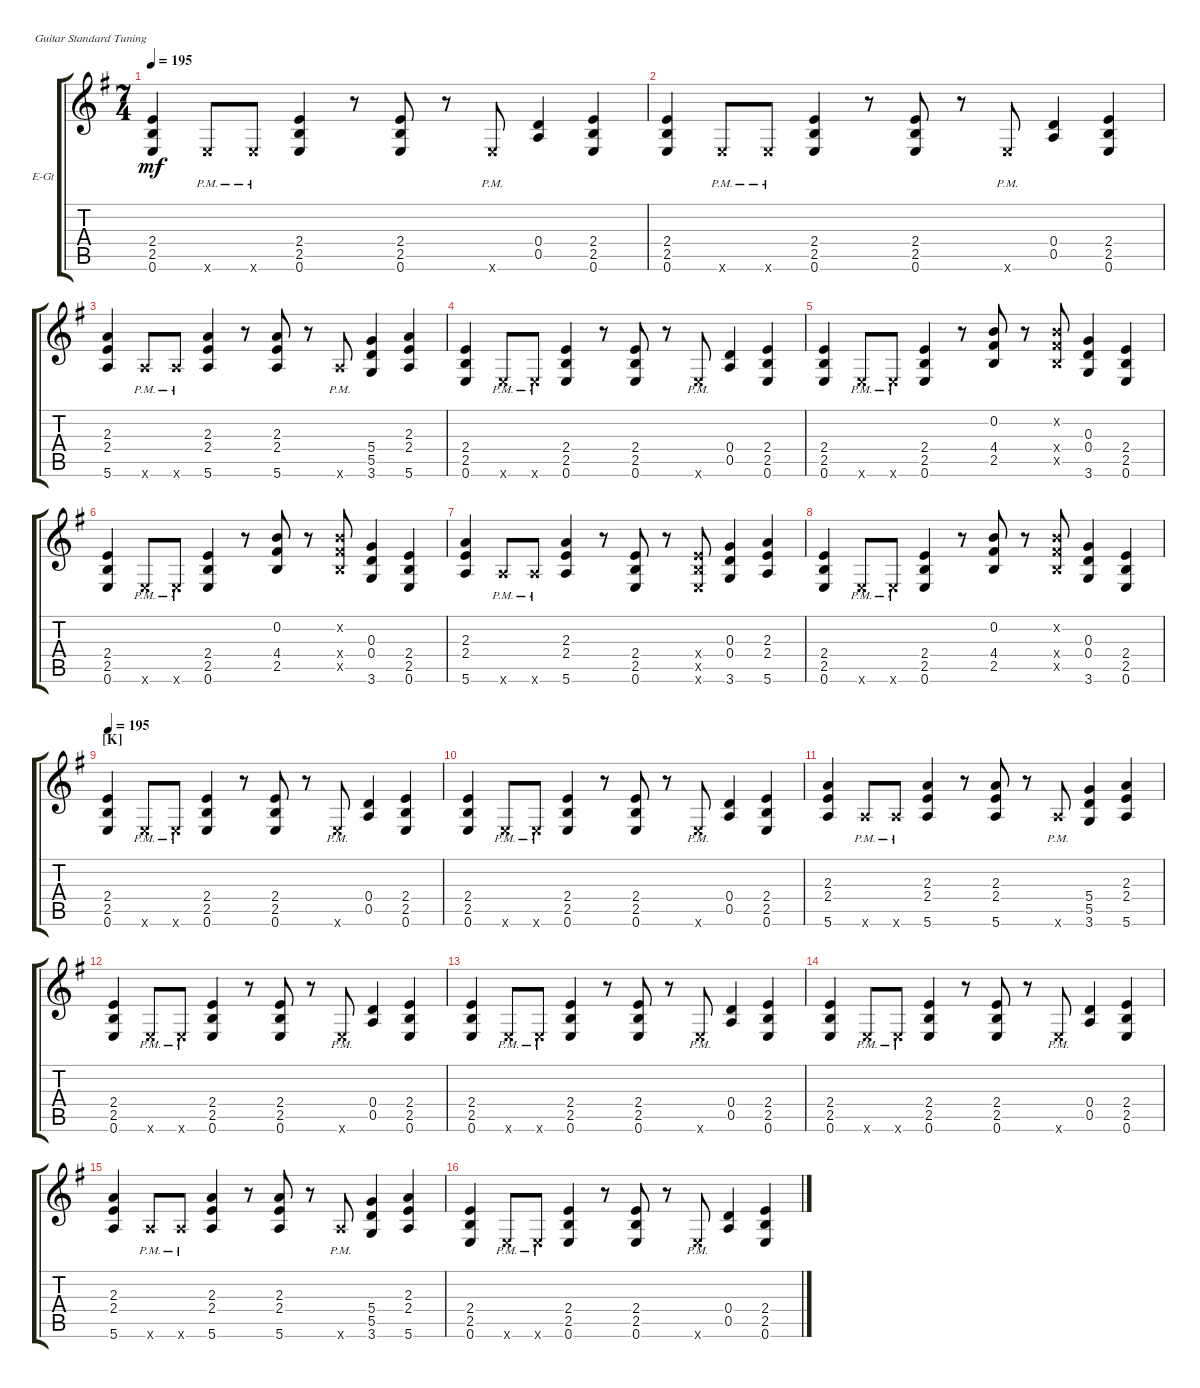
\defaultSystemsLayout 4
\bracketExtendMode groupsimilarinstruments
\firstSystemTrackNameOrientation horizontal
\otherSystemsTrackNameOrientation horizontal
\track ("Electric Guitar" "E-Gt") {instrument distortionguitar}
\staff {score tabs}
\tuning (E4 B3 G3 D3 A2 E2)
\ts (7 4)
\tempo 195
\clef g2
\ks eminor
(0.6 2.5 2.4).4{dy mf} 0.6{pm x}.8 0.6{pm x}.8 (0.6 2.5 2.4).4 r.8 (0.6 2.5 2.4).8 r.8 0.6{pm x}.8 (0.5 0.4).4 (0.6 2.5 2.4).4 |
(0.6 2.5 2.4).4 0.6{pm x}.8 0.6{pm x}.8 (0.6 2.5 2.4).4 r.8 (0.6 2.5 2.4).8 r.8 0.6{pm x}.8 (0.5 0.4).4 (0.6 2.5 2.4).4 |
(5.6 2.4 2.3).4 5.6{pm x}.8 5.6{pm x}.8 (5.6 2.4 2.3).4 r.8 (5.6 2.4 2.3).8 r.8 5.6{pm x}.8 (3.6 5.5 5.4).4 (5.6 2.4 2.3).4 |
(0.6 2.5 2.4).4 0.6{pm x}.8 0.6{pm x}.8 (0.6 2.5 2.4).4 r.8 (0.6 2.5 2.4).8 r.8 0.6{pm x}.8 (0.5 0.4).4 (0.6 2.5 2.4).4 |
(0.6 2.5 2.4).4 0.6{pm x}.8 0.6{pm x}.8 (0.6 2.5 2.4).4 r.8 (2.5 4.4 0.2).8 r.8 (2.5{x} 4.4{x} 0.2{x}).8 (3.6 0.4 0.3).4 (0.6 2.5 2.4).4 |
(0.6 2.5 2.4).4 0.6{pm x}.8 0.6{pm x}.8 (0.6 2.5 2.4).4 r.8 (2.5 4.4 0.2).8 r.8 (2.5{x} 4.4{x} 0.2{x}).8 (3.6 0.4 0.3).4 (0.6 2.5 2.4).4 |
(5.6 2.4 2.3).4 5.6{pm x}.8 5.6{pm x}.8 (5.6 2.4 2.3).4 r.8 (0.6 2.5 2.4).8 r.8 (0.6{x} 2.5{x} 2.4{x}).8 (3.6 0.4 0.3).4 (5.6 2.4 2.3).4 |
(0.6 2.5 2.4).4 0.6{pm x}.8 0.6{pm x}.8 (0.6 2.5 2.4).4 r.8 (2.5 4.4 0.2).8 r.8 (2.5{x} 4.4{x} 0.2{x}).8 (3.6 0.4 0.3).4 (0.6 2.5 2.4).4 |
\section ("K" "")
\tempo (195 0.00625)
(0.6 2.5 2.4).4 0.6{pm x}.8 0.6{pm x}.8 (0.6 2.5 2.4).4 r.8 (0.6 2.5 2.4).8 r.8 0.6{pm x}.8 (0.5 0.4).4 (0.6 2.5 2.4).4 |
(0.6 2.5 2.4).4 0.6{pm x}.8 0.6{pm x}.8 (0.6 2.5 2.4).4 r.8 (0.6 2.5 2.4).8 r.8 0.6{pm x}.8 (0.5 0.4).4 (0.6 2.5 2.4).4 |
(5.6 2.4 2.3).4 5.6{pm x}.8 5.6{pm x}.8 (5.6 2.4 2.3).4 r.8 (5.6 2.4 2.3).8 r.8 5.6{pm x}.8 (3.6 5.5 5.4).4 (5.6 2.4 2.3).4 |
(0.6 2.5 2.4).4 0.6{pm x}.8 0.6{pm x}.8 (0.6 2.5 2.4).4 r.8 (0.6 2.5 2.4).8 r.8 0.6{pm x}.8 (0.5 0.4).4 (0.6 2.5 2.4).4 |
(0.6 2.5 2.4).4 0.6{pm x}.8 0.6{pm x}.8 (0.6 2.5 2.4).4 r.8 (0.6 2.5 2.4).8 r.8 0.6{pm x}.8 (0.5 0.4).4 (0.6 2.5 2.4).4 |
(0.6 2.5 2.4).4 0.6{pm x}.8 0.6{pm x}.8 (0.6 2.5 2.4).4 r.8 (0.6 2.5 2.4).8 r.8 0.6{pm x}.8 (0.5 0.4).4 (0.6 2.5 2.4).4 |
(5.6 2.4 2.3).4 5.6{pm x}.8 5.6{pm x}.8 (5.6 2.4 2.3).4 r.8 (5.6 2.4 2.3).8 r.8 5.6{pm x}.8 (3.6 5.5 5.4).4 (5.6 2.4 2.3).4 |
(0.6 2.5 2.4).4 0.6{pm x}.8 0.6{pm x}.8 (0.6 2.5 2.4).4 r.8 (0.6 2.5 2.4).8 r.8 0.6{pm x}.8 (0.5 0.4).4 (0.6 2.5 2.4).4
